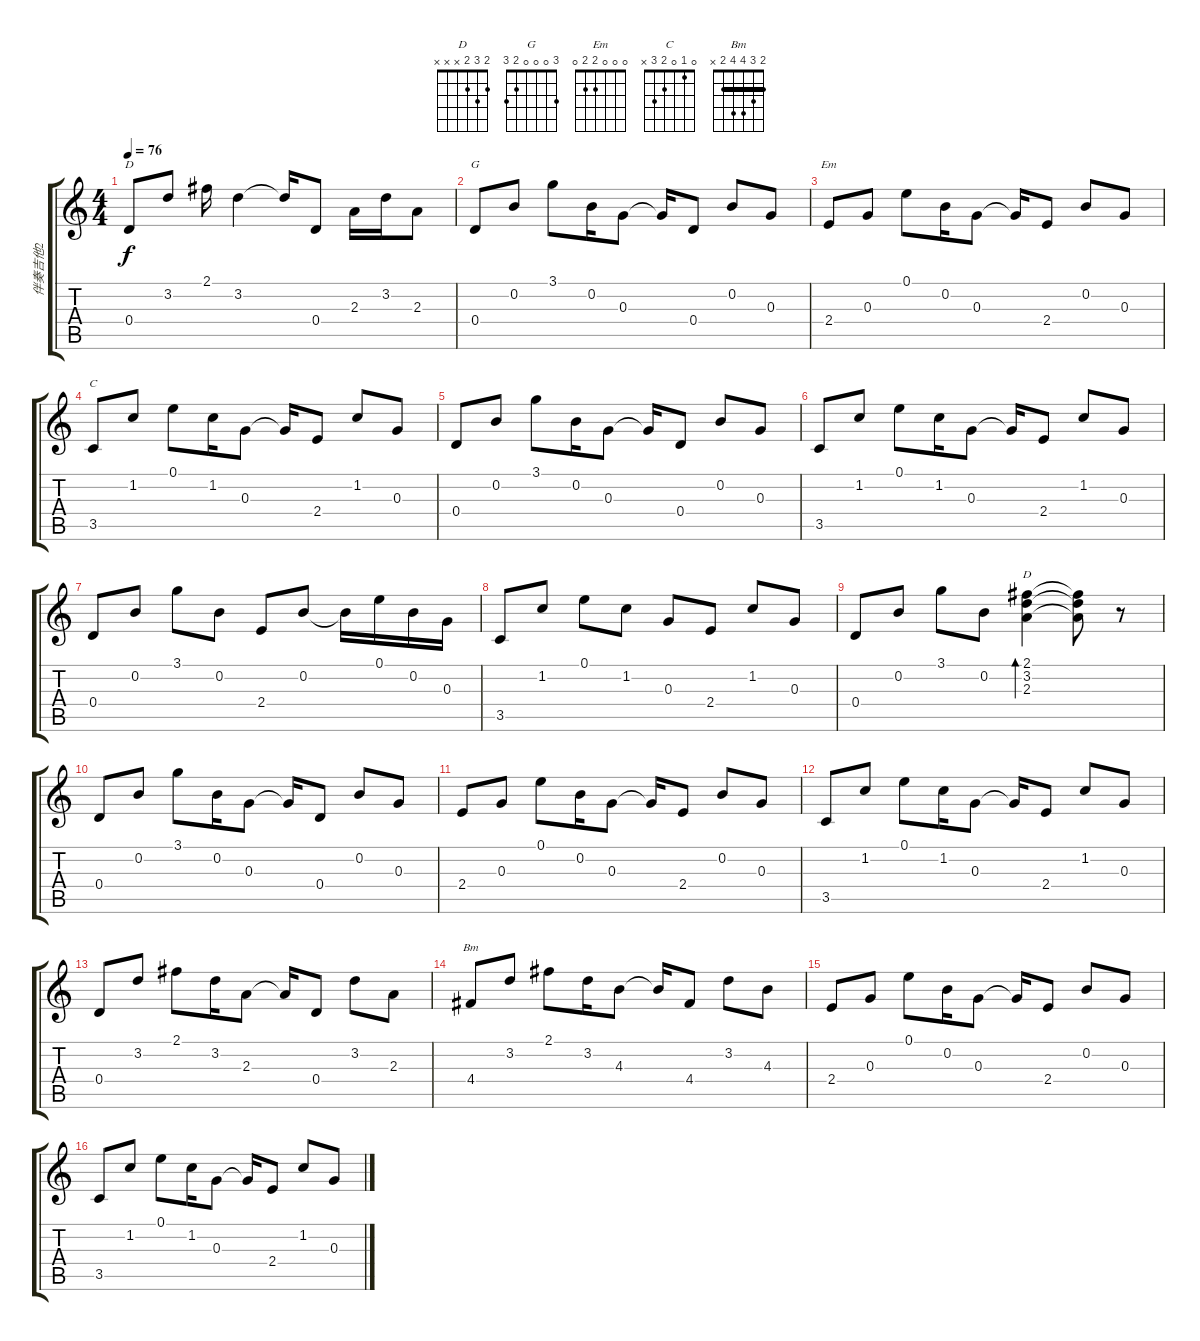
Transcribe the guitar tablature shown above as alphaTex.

\track ("伴奏吉他2" "伴奏吉他2") {instrument electricguitarclean}
\staff {score tabs}
\tuning (E4 B3 G3 D3 A2 E2) {hide}
\chord ("D" 2 3 2 0 x x)
\chord ("G" 3 0 0 0 2 3)
\chord ("Em" 0 0 0 2 2 0)
\chord ("C" 0 1 0 2 3 x)
\chord ("D" 2 3 2 x x x)
\chord ("Bm" 2 3 4 4 2 x) {barre 2}
\ts (4 4)
\tempo 76
\clef g2
\ks c
0.4.8{ch "D" dy f} 3.2.8 2.1.16 3.2.4 3.2{t}.16 0.4.8 2.3.16 3.2.16 2.3.8 |
0.4.8{ch "G"} 0.2.8 3.1.8 0.2.16 0.3.8 0.3{t}.16 0.4.8 0.2.8 0.3.8 |
2.4.8{ch "Em"} 0.3.8 0.1.8 0.2.16 0.3.8 0.3{t}.16 2.4.8 0.2.8 0.3.8 |
3.5.8{ch "C"} 1.2.8 0.1.8 1.2.16 0.3.8 0.3{t}.16 2.4.8 1.2.8 0.3.8 |
0.4.8 0.2.8 3.1.8 0.2.16 0.3.8 0.3{t}.16 0.4.8 0.2.8 0.3.8 |
3.5.8 1.2.8 0.1.8 1.2.16 0.3.8 0.3{t}.16 2.4.8 1.2.8 0.3.8 |
0.4.8 0.2.8 3.1.8 0.2.8 2.4.8 0.2.8 0.2{t}.16 0.1.16 0.2.16 0.3.16 |
3.5.8 1.2.8 0.1.8 1.2.8 0.3.8 2.4.8 1.2.8 0.3.8 |
0.4.8 0.2.8 3.1.8 0.2.8 (2.1 3.2 2.3).4{bd 60 ch "D"} (2.1{t} 3.2{t} 2.3{t}).8 r.8 |
0.4.8 0.2.8 3.1.8 0.2.16 0.3.8 0.3{t}.16 0.4.8 0.2.8 0.3.8 |
2.4.8 0.3.8 0.1.8 0.2.16 0.3.8 0.3{t}.16 2.4.8 0.2.8 0.3.8 |
3.5.8 1.2.8 0.1.8 1.2.16 0.3.8 0.3{t}.16 2.4.8 1.2.8 0.3.8 |
0.4.8 3.2.8 2.1.8 3.2.16 2.3.8 2.3{t}.16 0.4.8 3.2.8 2.3.8 |
4.4.8{ch "Bm"} 3.2.8 2.1.8 3.2.16 4.3.8 4.3{t}.16 4.4.8 3.2.8 4.3.8 |
2.4.8 0.3.8 0.1.8 0.2.16 0.3.8 0.3{t}.16 2.4.8 0.2.8 0.3.8 |
3.5.8 1.2.8 0.1.8 1.2.16 0.3.8 0.3{t}.16 2.4.8 1.2.8 0.3.8
